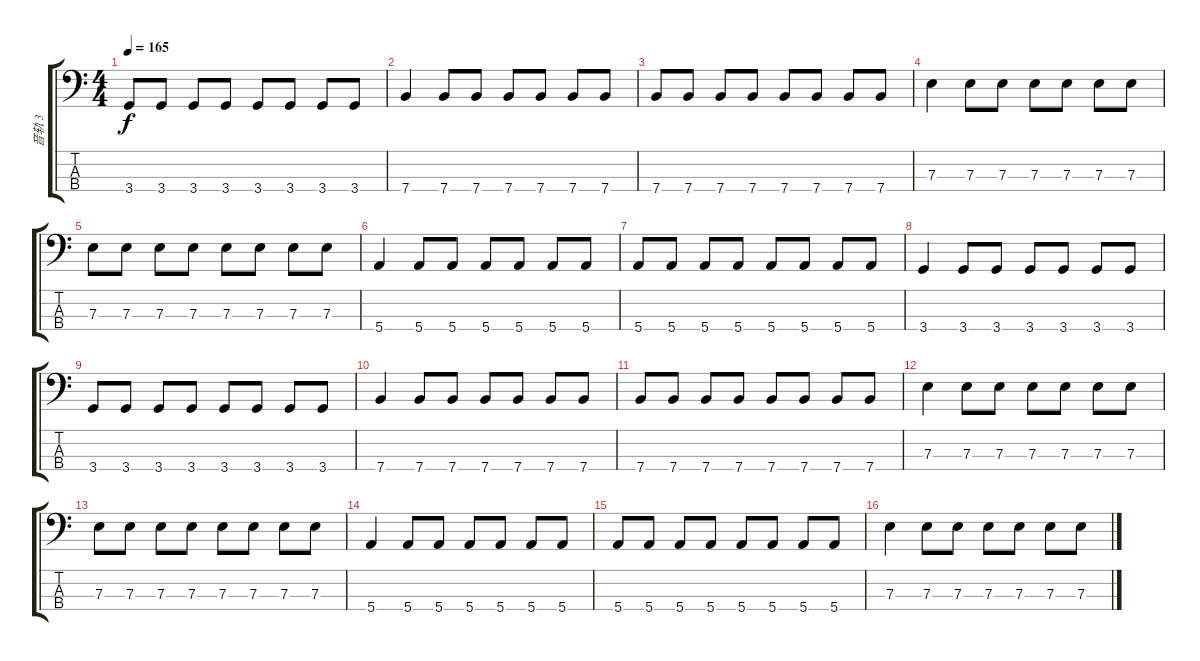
\track ("音轨 3" "音轨 3") {instrument electricbassfinger}
\staff {score tabs}
\tuning (G2 D2 A1 E1) {hide}
\ts (4 4)
\tempo 165
\clef f4
\ks c
3.4.8{dy f} 3.4.8 3.4.8 3.4.8 3.4.8 3.4.8 3.4.8 3.4.8 |
7.4.4 7.4.8 7.4.8 7.4.8 7.4.8 7.4.8 7.4.8 |
7.4.8 7.4.8 7.4.8 7.4.8 7.4.8 7.4.8 7.4.8 7.4.8 |
7.3.4 7.3.8 7.3.8 7.3.8 7.3.8 7.3.8 7.3.8 |
7.3.8 7.3.8 7.3.8 7.3.8 7.3.8 7.3.8 7.3.8 7.3.8 |
5.4.4 5.4.8 5.4.8 5.4.8 5.4.8 5.4.8 5.4.8 |
5.4.8 5.4.8 5.4.8 5.4.8 5.4.8 5.4.8 5.4.8 5.4.8 |
3.4.4 3.4.8 3.4.8 3.4.8 3.4.8 3.4.8 3.4.8 |
3.4.8 3.4.8 3.4.8 3.4.8 3.4.8 3.4.8 3.4.8 3.4.8 |
7.4.4 7.4.8 7.4.8 7.4.8 7.4.8 7.4.8 7.4.8 |
7.4.8 7.4.8 7.4.8 7.4.8 7.4.8 7.4.8 7.4.8 7.4.8 |
7.3.4 7.3.8 7.3.8 7.3.8 7.3.8 7.3.8 7.3.8 |
7.3.8 7.3.8 7.3.8 7.3.8 7.3.8 7.3.8 7.3.8 7.3.8 |
5.4.4 5.4.8 5.4.8 5.4.8 5.4.8 5.4.8 5.4.8 |
5.4.8 5.4.8 5.4.8 5.4.8 5.4.8 5.4.8 5.4.8 5.4.8 |
7.3.4 7.3.8 7.3.8 7.3.8 7.3.8 7.3.8 7.3.8
